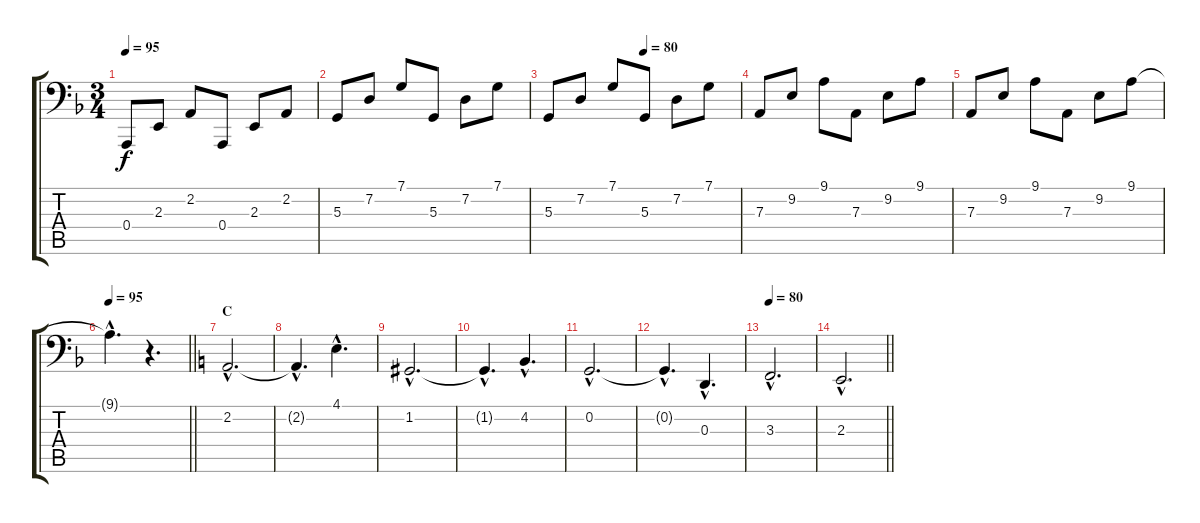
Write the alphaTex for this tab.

\track "" {instrument acousticgrandpiano}
\staff {score tabs}
\tuning (C3 G2 D2 A1 E1 B0) {hide}
\ts (3 4)
\tempo 95
\clef f4
\ks dminor
0.4.8{dy f} 2.3.8 2.2.8 0.4.8 2.3.8 2.2.8 |
5.3.8 7.2.8 7.1.8 5.3.8 7.2.8 7.1.8 |
\tempo (80 0.5)
5.3.8 7.2.8 7.1.8 5.3.8 7.2.8 7.1.8 |
7.3.8 9.2.8 9.1.8 7.3.8 9.2.8 9.1.8 |
7.3.8 9.2.8 9.1.8 7.3.8 9.2.8 9.1.8 |
\tempo 95
\barLineRight lightlight
9.1{hac t}.4{d} r.4{d} |
\section ("" "C")
\ks aminor
2.2{hac}.2{d} |
2.2{hac t}.4{d} 4.1{hac}.4{d} |
1.2{hac}.2{d} |
1.2{hac t}.4{d} 4.2{hac}.4{d} |
0.2{hac}.2{d} |
0.2{hac t}.4{d} 0.3{hac}.4{d} |
\tempo 80
3.3{hac}.2{d} |
\barLineRight lightlight
2.3{hac}.2{d}
